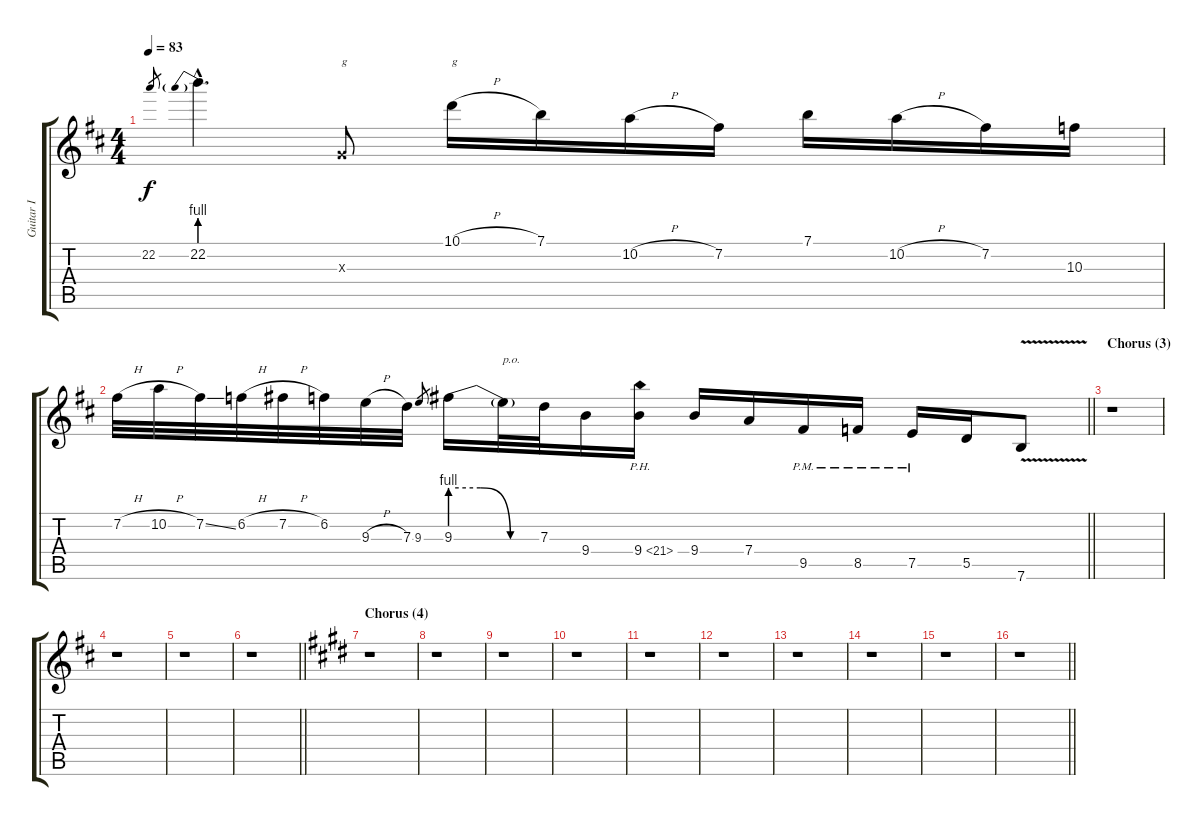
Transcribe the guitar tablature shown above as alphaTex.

\track ("Guitar I" "Guitar I") {instrument distortionguitar}
\staff {score tabs}
\tuning (E4 B3 G3 D3 A2 E2) {hide}
\ts (4 4)
\tempo 83
\clef g2
\ks d
22.2.8{gr dy f} 22.2{be (prebend 0 4 60 4) hac}.4{d} 0.3{x}.8{txt "g"} 10.1{h}.16{txt "g"} 7.1.16 10.2{h}.16 7.2.16 7.1.16 10.2{h}.16 7.2.16 10.3.16 |
\barLineRight lightlight
7.2{h}.32 10.2{h}.32 7.2{ss}.32 6.2{h}.32 7.2{h}.32 6.2.32 9.3{h}.32 7.3.32 9.3.8{gr} 9.3{be (custom 0 4 20 4 40 0 60 0)}.16 9.3{t}.32{txt "p.o."} 7.3.32 9.4.16 9.4{ph 12}.16 9.4.16 7.4.16 9.5{pm}.16 8.5{pm}.16 7.5{pm}.16 5.5.16 7.6{v}.8 |
\section ("" "Chorus (3)")
r.1 |
r.1 |
r.1 |
\barLineRight lightlight
r.1 |
\section ("" "Chorus (4)")
\ks e
r.1 |
r.1 |
r.1 |
r.1 |
r.1 |
r.1 |
r.1 |
r.1 |
r.1 |
\barLineRight lightlight
r.1
